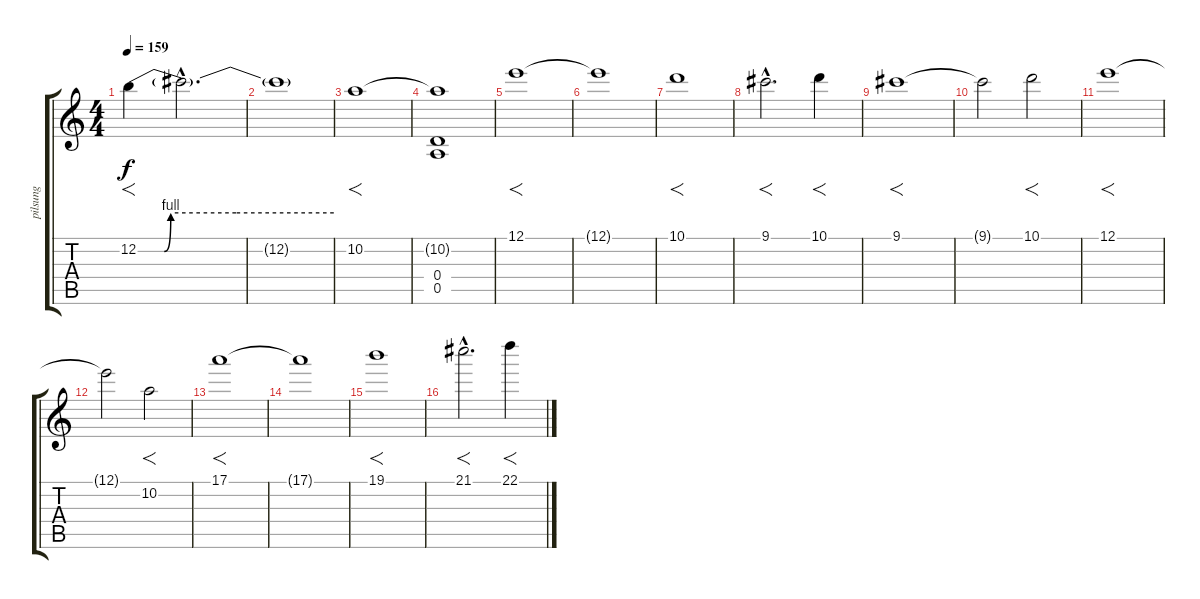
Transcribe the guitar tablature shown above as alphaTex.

\track ("pilsung" "pilsung") {instrument distortionguitar}
\staff {score tabs}
\tuning (E4 B3 G3 D3 A2 E2) {hide}
\ts (4 4)
\tempo 159
\clef g2
\ks c
12.2{be (custom 0 0 8 0 10 4 30 4 60 4)}.4{f dy f} 12.2{hac t}.2{d} |
12.2{t}.1 |
10.2.1{f} |
(10.2{t} 0.4 0.5).1 |
12.1.1{f} |
12.1{t}.1 |
10.1.1{f} |
9.1{hac}.2{f d} 10.1.4{f} |
9.1.1{f} |
9.1{t}.2 10.1.2{f} |
12.1.1{f} |
12.1{t}.2 10.2.2{f} |
17.1.1{f} |
17.1{t}.1 |
19.1.1{f} |
21.1{hac}.2{f d} 22.1.4{f}
